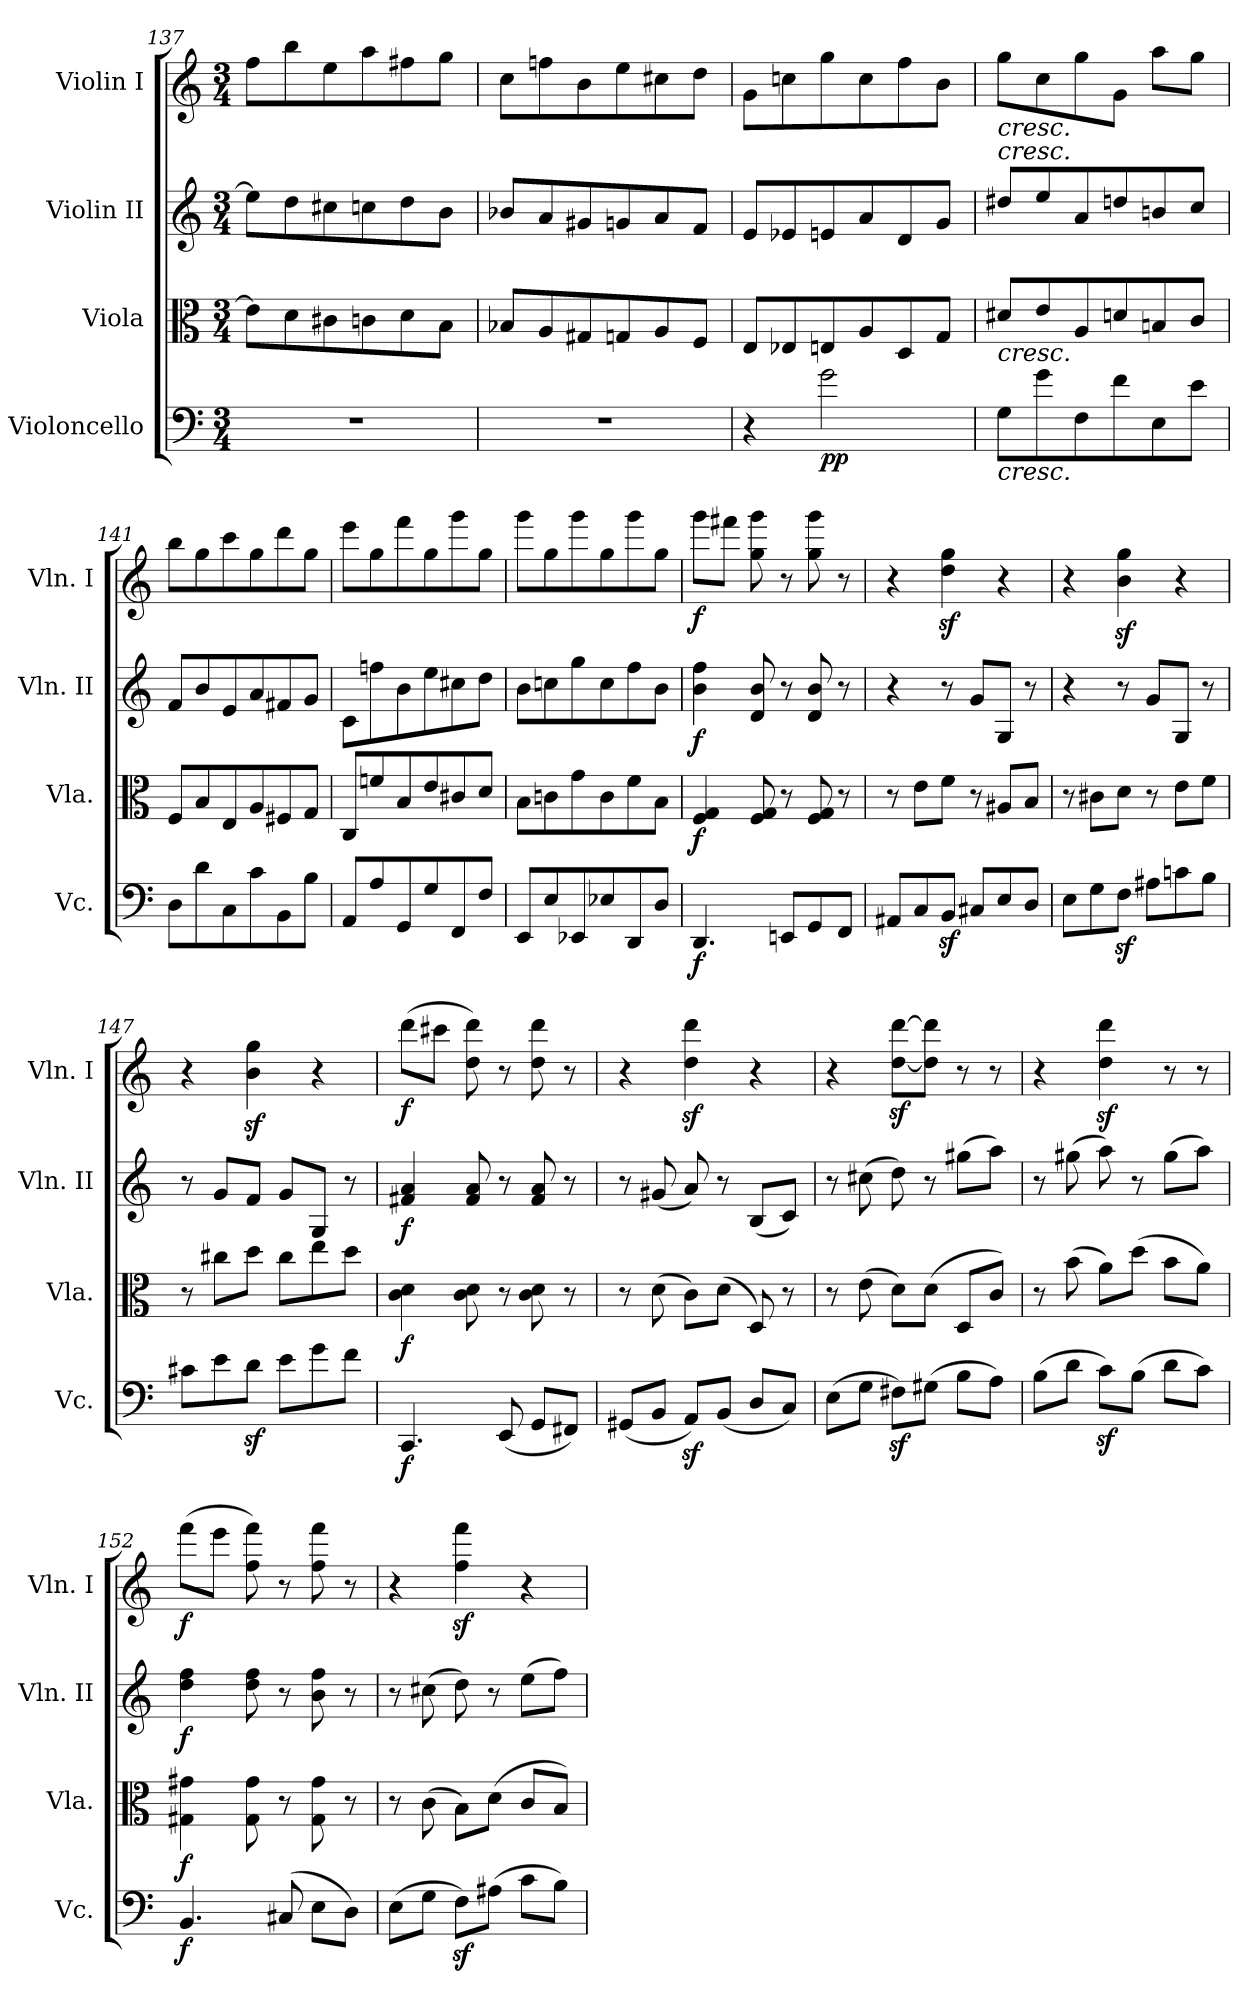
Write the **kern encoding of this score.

**kern	**dynam	**kern	**dynam	**kern	**dynam	**kern	**dynam
*part4	*part4	*part3	*part3	*part2	*part2	*part1	*part1
*staff4	*staff4	*staff3	*staff3	*staff2	*staff2	*staff1	*staff1
*I"Violoncello	*	*I"Viola	*	*I"Violin II	*	*I"Violin I	*
*I'Vc.	*	*I'Vla.	*	*I'Vln. II	*	*I'Vln. I	*
*clefF4	*	*clefC3	*	*clefG2	*	*clefG2	*
*k[]	*	*k[]	*	*k[]	*	*k[]	*
*M3/4	*	*M3/4	*	*M3/4	*	*M3/4	*
=137	=137	=137	=137	=137	=137	=137	=137
2.r	.	8e\L]	.	8ee\L]	.	8ff\L	.
.	.	8d\	.	8dd\	.	8bb\	.
.	.	8c#X\	.	8cc#X\	.	8ee\	.
.	.	8cn\	.	8ccn\	.	8aa\	.
.	.	8d\	.	8dd\	.	8ff#X\	.
.	.	8B\J	.	8b\J	.	8gg\J	.
=138	=138	=138	=138	=138	=138	=138	=138
2.r	.	8B-X/L	.	8b-X/L	.	8cc\L	.
.	.	8A/	.	8a/	.	8ffn\	.
.	.	8G#X/	.	8g#X/	.	8b\	.
.	.	8Gn/	.	8gn/	.	8ee\	.
.	.	8A/	.	8a/	.	8cc#X\	.
.	.	8F/J	.	8f/J	.	8dd\J	.
=139	=139	=139	=139	=139	=139	=139	=139
4r	.	8E/L	.	8e/L	.	8g\L	.
.	.	8E-X/	.	8e-X/	.	8ccn\	.
!	!LO:DY:b	!	!	!	!	!	!
2g\	pp	8En/	.	8en/	.	8gg\	.
.	.	8A/	.	8a/	.	8cc\	.
.	.	8D/	.	8d/	.	8ff\	.
.	.	8G/J	.	8g/J	.	8b\J	.
=140	=140	=140	=140	=140	=140	=140	=140
!	!	!	!	!	!	!LO:TX:b:i:t=cresc.	!
!	!	!	!	!LO:TX:a:i:t=cresc.	!	!	!
!	!	!LO:TX:b:i:t=cresc.	!	!	!	!	!
!LO:TX:b:i:t=cresc.	!	!	!	!	!	!	!
8G\L	.	8d#X/L	.	8dd#X/L	.	8gg\L	.
8g\	.	8e/	.	8ee/	.	8cc\	.
8F\	.	8A/	.	8a/	.	8gg\	.
8f\	.	8dn/	.	8ddn/	.	8g\J	.
8E\	.	8Bn/	.	8bn/	.	8aa\L	.
8e\J	.	8c/J	.	8cc/J	.	8gg\J	.
=141	=141	=141	=141	=141	=141	=141	=141
8D\L	.	8F/L	.	8f/L	.	8bb\L	.
8d\	.	8B/	.	8b/	.	8gg\	.
8C\	.	8E/	.	8e/	.	8ccc\	.
8c\	.	8A/	.	8a/	.	8gg\	.
8BB\	.	8F#X/	.	8f#X/	.	8ddd\	.
8B\J	.	8G/J	.	8g/J	.	8gg\J	.
=142	=142	=142	=142	=142	=142	=142	=142
8AA/L	.	8C/L	.	8c\L	.	8eee\L	.
8A/	.	8fn/	.	8ffn\	.	8gg\	.
8GG/	.	8B/	.	8b\	.	8fff\	.
8G/	.	8e/	.	8ee\	.	8gg\	.
8FF/	.	8c#X/	.	8cc#X\	.	8ggg\	.
8F/J	.	8d/J	.	8dd\J	.	8gg\J	.
=143	=143	=143	=143	=143	=143	=143	=143
8EE/L	.	8B\L	.	8b\L	.	8ggg\L	.
8E/	.	8cn\	.	8ccn\	.	8gg\	.
8EE-X/	.	8g\	.	8gg\	.	8ggg\	.
8E-X/	.	8c\	.	8cc\	.	8gg\	.
8DD/	.	8f\	.	8ff\	.	8ggg\	.
8D/J	.	8B\J	.	8b\J	.	8gg\J	.
=144	=144	=144	=144	=144	=144	=144	=144
!	!LO:DY:b	!	!LO:DY:b	!	!LO:DY:b	!	!LO:DY:b
4.DD/	f	4F/ 4G/	f	4b\ 4ff\	f	8ggg\L	f
.	.	.	.	.	.	8fff#X\J	.
.	.	8F/ 8G/	.	8d/ 8b/	.	8gg\ 8ggg\	.
8EEn/L	.	8r	.	8r	.	8r	.
8GG/	.	8F/ 8G/	.	8d/ 8b/	.	8gg\ 8ggg\	.
8FF/J	.	8r	.	8r	.	8r	.
=145	=145	=145	=145	=145	=145	=145	=145
8AA#X/L	.	8r	.	4r	.	4r	.
8C/	.	8e\L	.	.	.	.	.
8BBz</J	.	8f\J	.	8r	.	4dd\z< 4gg\z<	.
8C#X/L	.	8r	.	8g/L	.	.	.
8E/	.	8A#X/L	.	8G/J	.	4r	.
8D/J	.	8B/J	.	8r	.	.	.
=146	=146	=146	=146	=146	=146	=146	=146
8E\L	.	8r	.	4r	.	4r	.
8G\	.	8c#X\L	.	.	.	.	.
8Fz<\J	.	8d\J	.	8r	.	4b\z< 4gg\z<	.
8A#X\L	.	8r	.	8g/L	.	.	.
8cn\	.	8e\L	.	8G/J	.	4r	.
8B\J	.	8f\J	.	8r	.	.	.
=147	=147	=147	=147	=147	=147	=147	=147
8c#X\L	.	8r	.	8r	.	4r	.
8e\	.	8cc#X\L	.	8g/L	.	.	.
8dz<\J	.	8dd\J	.	8f/J	.	4b\z< 4gg\z<	.
8e\L	.	8cc#\L	.	8g/L	.	.	.
8g\	.	8ee\	.	8G/J	.	4r	.
8f\J	.	8dd\J	.	8r	.	.	.
=148	=148	=148	=148	=148	=148	=148	=148
!	!LO:DY:b	!	!LO:DY:b	!	!LO:DY:b	!	!LO:DY:b
4.CC/	f	4c\ 4d\	f	4f#X/ 4a/	f	(>8ddd\L	f
.	.	.	.	.	.	8ccc#X\J	.
.	.	8c\ 8d\	.	8f#/ 8a/	.	8dd\ 8ddd\)	.
(<8EE/	.	8r	.	8r	.	8r	.
8GG/L	.	8c\ 8d\	.	8f#/ 8a/	.	8dd\ 8ddd\	.
8FF#X/J)	.	8r	.	8r	.	8r	.
=149	=149	=149	=149	=149	=149	=149	=149
(<8GG#X/L	.	8r	.	8r	.	4r	.
8BB/J	.	(>8d\	.	(<8g#X/	.	.	.
8AAz</L)	.	8c\L)	.	8a/)	.	4dd\z< 4ddd\z<	.
(<8BB/J	.	(>8d\J	.	8r	.	.	.
8D/L	.	8D/)	.	(<8B/L	.	4r	.
8C/J)	.	8r	.	8c/J)	.	.	.
=150	=150	=150	=150	=150	=150	=150	=150
(>8E\L	.	8r	.	8r	.	4r	.
8G\J	.	(>8e\	.	(>8cc#X\	.	.	.
8F#Xz<\L)	.	8d\L)	.	8dd\)	.	[8dd\z< [8ddd\z<L	.
(>8G#X\J	.	(>8d\J	.	8r	.	8dd\] 8ddd\]J	.
8B\L	.	8D/L	.	(>8gg#X\L	.	8r	.
8A\J)	.	8c/J)	.	8aa\J)	.	8r	.
=151	=151	=151	=151	=151	=151	=151	=151
(>8B\L	.	8r	.	8r	.	4r	.
8d\J	.	(>8b\	.	(>8gg#X\	.	.	.
8cz<\L)	.	8a\L)	.	8aa\)	.	4dd\z< 4ddd\z<	.
(>8B\J	.	(>8dd\J	.	8r	.	.	.
8d\L	.	8b\L	.	(>8gg#\L	.	8r	.
8c\J)	.	8a\J)	.	8aa\J)	.	8r	.
=152	=152	=152	=152	=152	=152	=152	=152
!	!LO:DY:b	!	!LO:DY:b	!	!LO:DY:b	!	!LO:DY:b
4.BB/	f	4G#X\ 4g#X\	f	4dd\ 4ff\	f	(>8fff\L	f
.	.	.	.	.	.	8eee\J	.
.	.	8G#\ 8g#\	.	8dd\ 8ff\	.	8ff\ 8fff\)	.
(>8C#X/	.	8r	.	8r	.	8r	.
8E\L	.	8G#\ 8g#\	.	8b\ 8ff\	.	8ff\ 8fff\	.
8D\J)	.	8r	.	8r	.	8r	.
=153	=153	=153	=153	=153	=153	=153	=153
(>8E\L	.	8r	.	8r	.	4r	.
8G\J	.	(>8c\	.	(>8cc#X\	.	.	.
8Fz<\L)	.	8B\L)	.	8dd\)	.	4ff\z< 4fff\z<	.
(>8A#X\J	.	(>8d\J	.	8r	.	.	.
8c\L	.	8c/L	.	(>8ee\L	.	4r	.
8B\J)	.	8B/J)	.	8ff\J)	.	.	.
=	=	=	=	=	=	=	=
*-	*-	*-	*-	*-	*-	*-	*-
